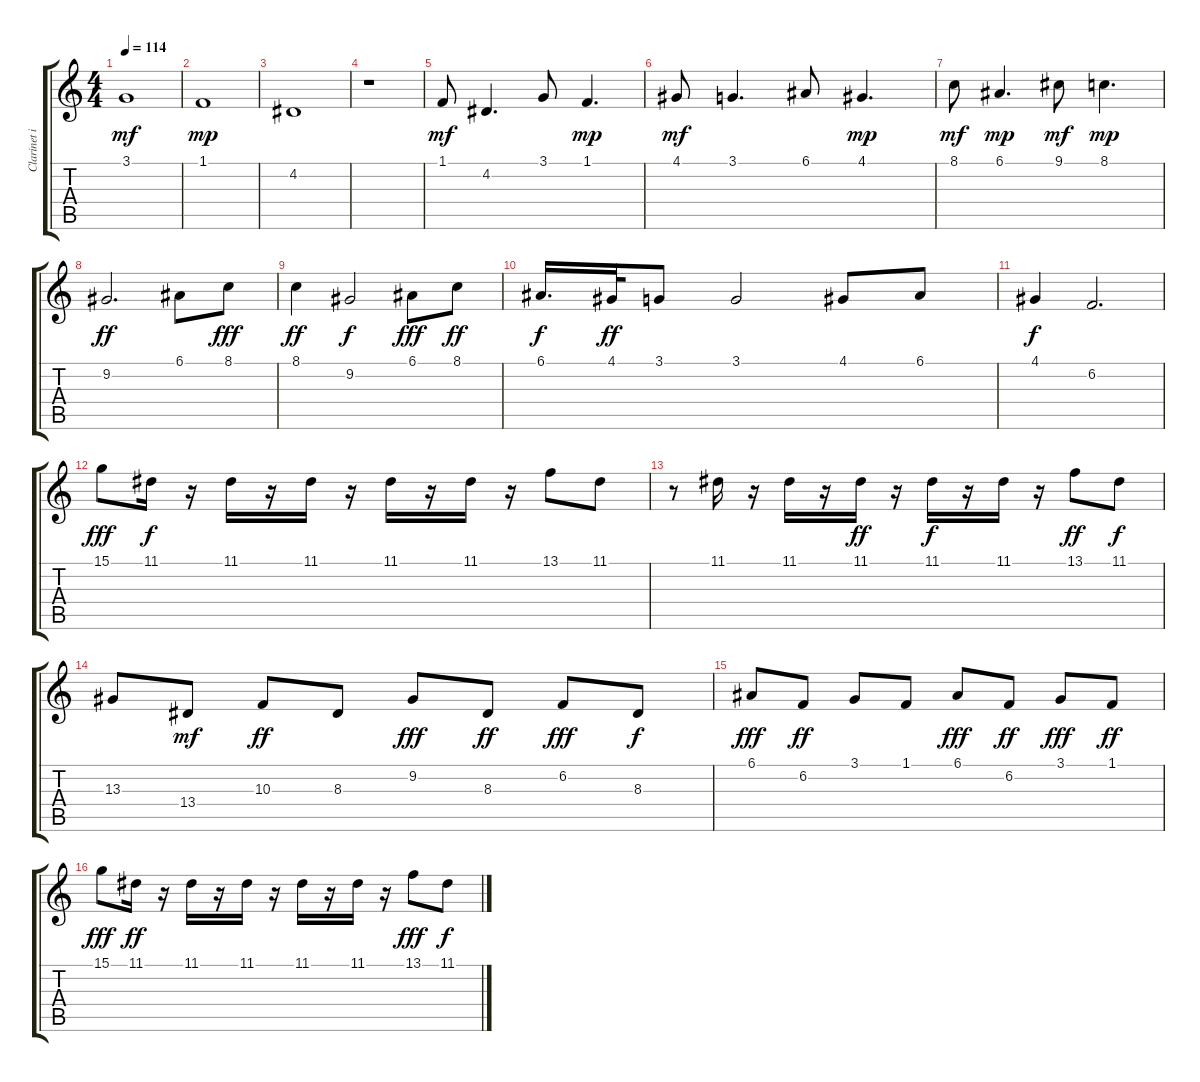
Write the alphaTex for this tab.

\track ("Clarinet in Bb" "Clarinet i") {instrument clarinet}
\staff {score tabs}
\tuning (E4 B3 G3 D3 A2 E2) {hide}
\ts (4 4)
\tempo 114
\clef g2
\ks c
3.1.1{dy mf} |
1.1.1{dy mp} |
4.2.1 |
r.1 |
1.1.8{dy mf} 4.2.4{d} 3.1.8 1.1.4{d dy mp} |
4.1.8{dy mf} 3.1.4{d} 6.1.8 4.1.4{d dy mp} |
8.1.8{dy mf} 6.1.4{d dy mp} 9.1.8{dy mf} 8.1.4{d dy mp} |
9.2.2{d dy ff} 6.1.8 8.1.8{dy fff} |
8.1.4{dy ff} 9.2.2{dy f} 6.1.8{dy fff} 8.1.8{dy ff} |
6.1.16{d dy f} 4.1.32{dy ff} 3.1.8 3.1.2 4.1.8 6.1.8 |
4.1.4{dy f} 6.2.2{d} |
15.1.8{dy fff} 11.1.16{dy f} r.16 11.1.16 r.16 11.1.16 r.16 11.1.16 r.16 11.1.16 r.16 13.1.8 11.1.8 |
r.8 11.1.16 r.16 11.1.16 r.16 11.1.16{dy ff} r.16 11.1.16{dy f} r.16 11.1.16 r.16 13.1.8{dy ff} 11.1.8{dy f} |
13.3.8 13.4.8{dy mf} 10.3.8{dy ff} 8.3.8 9.2.8{dy fff} 8.3.8{dy ff} 6.2.8{dy fff} 8.3.8{dy f} |
6.1.8{dy fff} 6.2.8{dy ff} 3.1.8 1.1.8 6.1.8{dy fff} 6.2.8{dy ff} 3.1.8{dy fff} 1.1.8{dy ff} |
15.1.8{dy fff} 11.1.16{dy ff} r.16 11.1.16 r.16 11.1.16 r.16 11.1.16 r.16 11.1.16 r.16 13.1.8{dy fff} 11.1.8{dy f}
